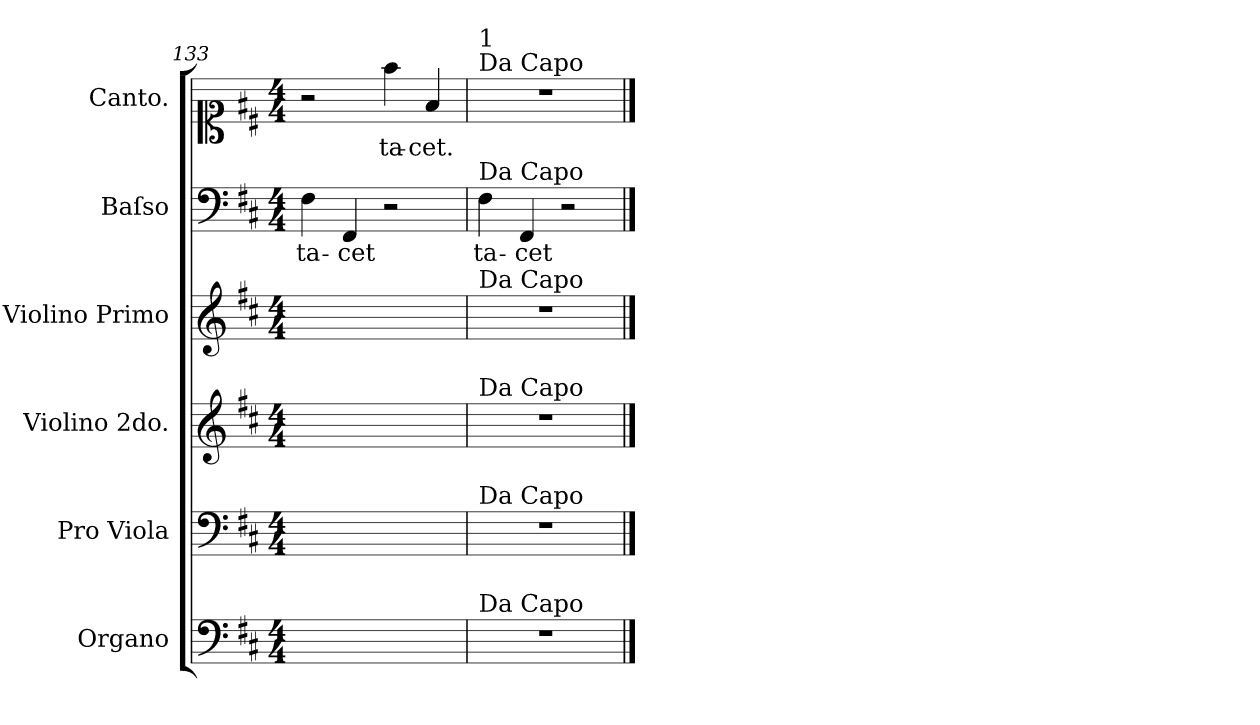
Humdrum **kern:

**kern	**kern	**kern	**kern	**kern	**text	**kern	**text
*part6	*part5	*part4	*part3	*part2	*part2	*part1	*part1
*staff6	*staff5	*staff4	*staff3	*staff2	*staff2	*staff1	*staff1
*I"Organo	*I"Pro Viola	*I"Violino 2do.	*I"Violino Primo	*I"Baſso	*	*I"Canto.	*
*I'org	*I'vla	*I'vl 2	*I'vl 1	*I'B	*	*	*
*clefF4	*clefF4	*clefG2	*clefG2	*clefF4	*	*clefC1	*
*k[f#c#]	*k[f#c#]	*k[f#c#]	*k[f#c#]	*k[f#c#]	*	*k[f#c#]	*
*D:	*D:	*D:	*D:	*D:	*	*D:	*
*M4/4	*M4/4	*M4/4	*M4/4	*M4/4	*	*M4/4	*
=133	=133	=133	=133	=133	=133	=133	=133
1ryy	1ryy	1ryy	1ryy	4F#\	ta-	2r	.
.	.	.	.	4FF#/	-cet	.	.
.	.	.	.	2r	.	4ff#\	ta-
.	.	.	.	.	.	4f#/	-cet.
=134	=134	=134	=134	=134	=134	=134	=134
!	!	!	!	!	!	!LO:TX:a:t=Da Capo	!
!	!	!	!	!	!	!LO:TX:a:t=1	!
!	!	!	!	!LO:TX:a:t=Da Capo	!	!	!
!	!	!	!LO:TX:a:t=Da Capo	!	!	!	!
!	!	!LO:TX:a:t=Da Capo	!	!	!	!	!
!	!LO:TX:a:t=Da Capo	!	!	!	!	!	!
!LO:TX:a:t=Da Capo	!	!	!	!	!	!	!
1r	1r	1r	1r	4F#\	ta-	1r	.
.	.	.	.	4FF#/	-cet	.	.
.	.	.	.	2r	.	.	.
==	==	==	==	==	==	==	==
*-	*-	*-	*-	*-	*-	*-	*-
